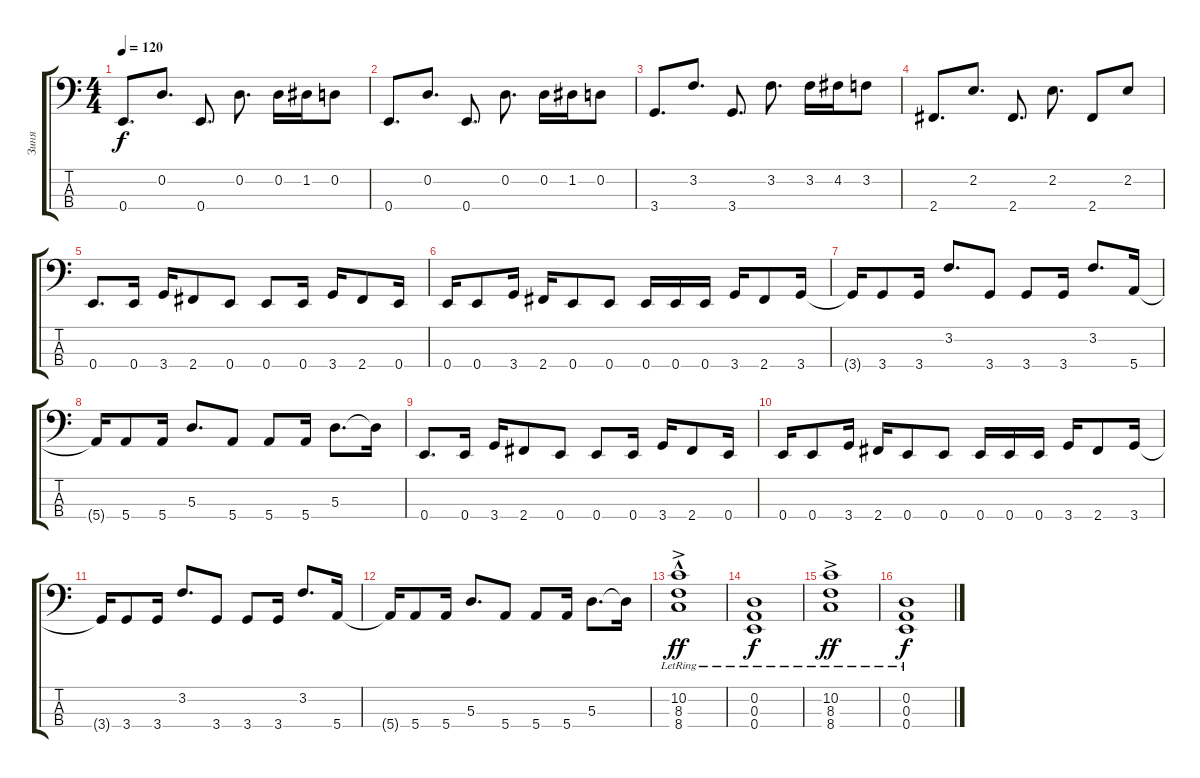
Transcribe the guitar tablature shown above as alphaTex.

\track ("Зиня" "Зиня") {instrument slapbass1}
\staff {score tabs}
\tuning (G2 D2 A1 E1) {hide}
\ts (4 4)
\tempo 120
\clef f4
\ks c
0.4.8{d dy f instrument electricbassfinger} 0.2.8{d} 0.4.8{d} 0.2.8{d} 0.2.16 1.2.16 0.2.8 |
0.4.8{d instrument electricbassfinger} 0.2.8{d} 0.4.8{d} 0.2.8{d} 0.2.16 1.2.16 0.2.8 |
3.4.8{d instrument electricbassfinger} 3.2.8{d} 3.4.8{d} 3.2.8{d} 3.2.16 4.2.16 3.2.8 |
2.4.8{d instrument electricbassfinger} 2.2.8{d} 2.4.8{d} 2.2.8{d} 2.4.8 2.2.8 |
0.4.8{d} 0.4.16 3.4.16 2.4.8 0.4.8 0.4.8 0.4.16 3.4.16 2.4.8 0.4.16 |
0.4.16 0.4.8 3.4.16 2.4.16 0.4.8 0.4.8 0.4.16 0.4.16 0.4.16 3.4.16 2.4.8 3.4.16 |
3.4{t}.16 3.4.8 3.4.16 3.2.8{d} 3.4.8 3.4.8 3.4.16 3.2.8{d} 5.4.16 |
5.4{t}.16 5.4.8 5.4.16 5.3.8{d} 5.4.8 5.4.8 5.4.16 5.3.8{d} 5.3{t}.16 |
0.4.8{d} 0.4.16 3.4.16 2.4.8 0.4.8 0.4.8 0.4.16 3.4.16 2.4.8 0.4.16 |
0.4.16 0.4.8 3.4.16 2.4.16 0.4.8 0.4.8 0.4.16 0.4.16 0.4.16 3.4.16 2.4.8 3.4.16 |
3.4{t}.16 3.4.8 3.4.16 3.2.8{d} 3.4.8 3.4.8 3.4.16 3.2.8{d} 5.4.16 |
5.4{t}.16 5.4.8 5.4.16 5.3.8{d} 5.4.8 5.4.8 5.4.16 5.3.8{d} 5.3{t}.16 |
(10.2{hac lr} 8.3{ac lr} 8.4{ac}).1{dy ff} |
(0.2{lr} 0.3{lr} 0.4{lr}).1{dy f} |
(10.2{ac lr} 8.3{lr} 8.4{lr}).1{dy ff} |
(0.2{lr} 0.3{lr} 0.4{lr}).1{dy f}
